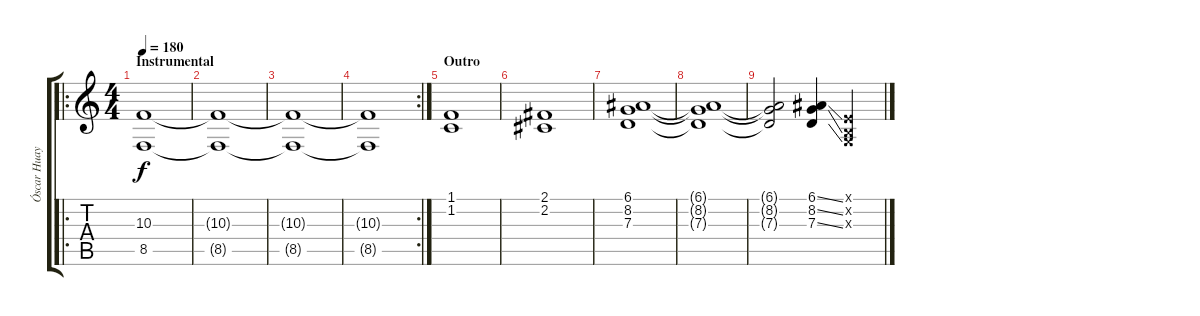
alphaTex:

\track ("Óscar Huayon (órgano)" "Óscar Huay") {instrument drawbarorgan}
\staff {score tabs}
\tuning (E4 B3 G3 D3 A2 E2) {hide}
\ro
\ts (4 4)
\section ("" "Instrumental")
\tempo 180
\clef g2
\ks c
(10.3 8.5).1{dy f} |
(10.3{t} 8.5{t}).1 |
(10.3{t} 8.5{t}).1 |
\rc 2
(10.3{t} 8.5{t}).1 |
\section ("" "Outro")
(1.1 1.2).1{instrument drawbarorgan} |
(2.1 2.2).1 |
(6.1 8.2 7.3).1 |
(6.1{t} 8.2{t} 7.3{t}).1 |
(6.1{t} 8.2{t} 7.3{t}).2 (6.1{ss} 8.2{ss} 7.3{ss}).4 (0.1{x} 0.2{x} 0.3{x}).4
